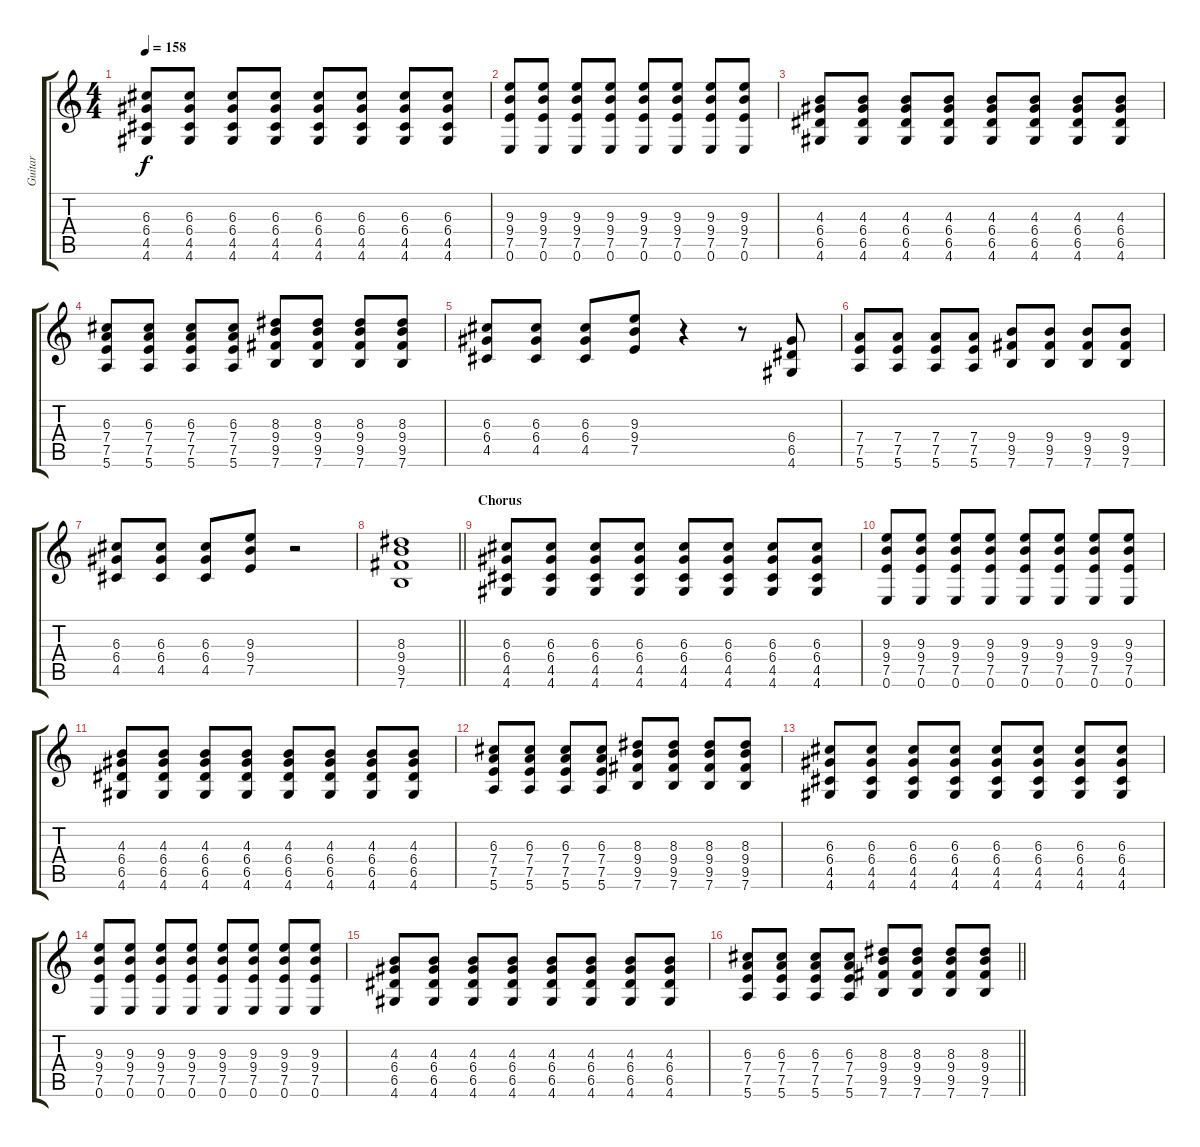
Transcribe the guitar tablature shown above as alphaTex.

\track ("Guitar" "Guitar") {instrument distortionguitar}
\staff {score tabs}
\tuning (E4 B3 G3 D3 A2 E2) {hide}
\ts (4 4)
\tempo 158
\clef g2
\ks c
(6.3 6.4 4.5 4.6).8{dy f} (6.3 6.4 4.5 4.6).8 (6.3 6.4 4.5 4.6).8 (6.3 6.4 4.5 4.6).8 (6.3 6.4 4.5 4.6).8 (6.3 6.4 4.5 4.6).8 (6.3 6.4 4.5 4.6).8 (6.3 6.4 4.5 4.6).8 |
(9.3 9.4 7.5 0.6).8 (9.3 9.4 7.5 0.6).8 (9.3 9.4 7.5 0.6).8 (9.3 9.4 7.5 0.6).8 (9.3 9.4 7.5 0.6).8 (9.3 9.4 7.5 0.6).8 (9.3 9.4 7.5 0.6).8 (9.3 9.4 7.5 0.6).8 |
(4.3 6.4 6.5 4.6).8 (4.3 6.4 6.5 4.6).8 (4.3 6.4 6.5 4.6).8 (4.3 6.4 6.5 4.6).8 (4.3 6.4 6.5 4.6).8 (4.3 6.4 6.5 4.6).8 (4.3 6.4 6.5 4.6).8 (4.3 6.4 6.5 4.6).8 |
(6.3 7.4 7.5 5.6).8 (6.3 7.4 7.5 5.6).8 (6.3 7.4 7.5 5.6).8 (6.3 7.4 7.5 5.6).8 (8.3 9.4 9.5 7.6).8 (8.3 9.4 9.5 7.6).8 (8.3 9.4 9.5 7.6).8 (8.3 9.4 9.5 7.6).8 |
(6.3 6.4 4.5).8 (6.3 6.4 4.5).8 (6.3 6.4 4.5).8 (9.3 9.4 7.5).8 r.4 r.8 (6.4 6.5 4.6).8 |
(7.4 7.5 5.6).8 (7.4 7.5 5.6).8 (7.4 7.5 5.6).8 (7.4 7.5 5.6).8 (9.4 9.5 7.6).8 (9.4 9.5 7.6).8 (9.4 9.5 7.6).8 (9.4 9.5 7.6).8 |
(6.3 6.4 4.5).8 (6.3 6.4 4.5).8 (6.3 6.4 4.5).8 (9.3 9.4 7.5).8 r.2 |
\barLineRight lightlight
(8.3 9.4 9.5 7.6).1 |
\section ("" "Chorus")
(6.3 6.4 4.5 4.6).8 (6.3 6.4 4.5 4.6).8 (6.3 6.4 4.5 4.6).8 (6.3 6.4 4.5 4.6).8 (6.3 6.4 4.5 4.6).8 (6.3 6.4 4.5 4.6).8 (6.3 6.4 4.5 4.6).8 (6.3 6.4 4.5 4.6).8 |
(9.3 9.4 7.5 0.6).8 (9.3 9.4 7.5 0.6).8 (9.3 9.4 7.5 0.6).8 (9.3 9.4 7.5 0.6).8 (9.3 9.4 7.5 0.6).8 (9.3 9.4 7.5 0.6).8 (9.3 9.4 7.5 0.6).8 (9.3 9.4 7.5 0.6).8 |
(4.3 6.4 6.5 4.6).8 (4.3 6.4 6.5 4.6).8 (4.3 6.4 6.5 4.6).8 (4.3 6.4 6.5 4.6).8 (4.3 6.4 6.5 4.6).8 (4.3 6.4 6.5 4.6).8 (4.3 6.4 6.5 4.6).8 (4.3 6.4 6.5 4.6).8 |
(6.3 7.4 7.5 5.6).8 (6.3 7.4 7.5 5.6).8 (6.3 7.4 7.5 5.6).8 (6.3 7.4 7.5 5.6).8 (8.3 9.4 9.5 7.6).8 (8.3 9.4 9.5 7.6).8 (8.3 9.4 9.5 7.6).8 (8.3 9.4 9.5 7.6).8 |
(6.3 6.4 4.5 4.6).8 (6.3 6.4 4.5 4.6).8 (6.3 6.4 4.5 4.6).8 (6.3 6.4 4.5 4.6).8 (6.3 6.4 4.5 4.6).8 (6.3 6.4 4.5 4.6).8 (6.3 6.4 4.5 4.6).8 (6.3 6.4 4.5 4.6).8 |
(9.3 9.4 7.5 0.6).8 (9.3 9.4 7.5 0.6).8 (9.3 9.4 7.5 0.6).8 (9.3 9.4 7.5 0.6).8 (9.3 9.4 7.5 0.6).8 (9.3 9.4 7.5 0.6).8 (9.3 9.4 7.5 0.6).8 (9.3 9.4 7.5 0.6).8 |
(4.3 6.4 6.5 4.6).8 (4.3 6.4 6.5 4.6).8 (4.3 6.4 6.5 4.6).8 (4.3 6.4 6.5 4.6).8 (4.3 6.4 6.5 4.6).8 (4.3 6.4 6.5 4.6).8 (4.3 6.4 6.5 4.6).8 (4.3 6.4 6.5 4.6).8 |
\barLineRight lightlight
(6.3 7.4 7.5 5.6).8 (6.3 7.4 7.5 5.6).8 (6.3 7.4 7.5 5.6).8 (6.3 7.4 7.5 5.6).8 (8.3 9.4 9.5 7.6).8 (8.3 9.4 9.5 7.6).8 (8.3 9.4 9.5 7.6).8 (8.3 9.4 9.5 7.6).8
